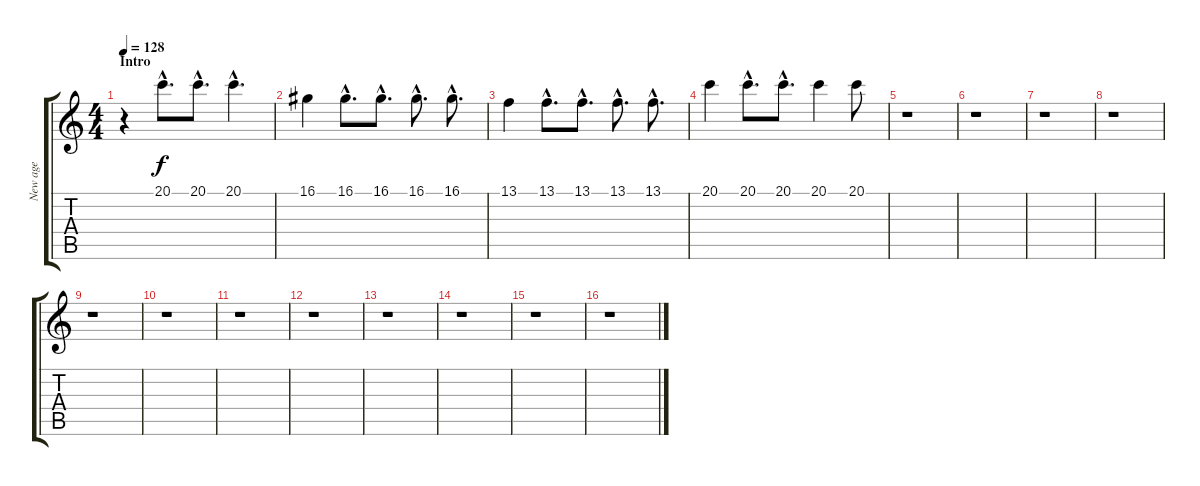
\track ("New age" "New age") {instrument pad1newage}
\staff {score tabs}
\tuning (E4 B3 G3 D3 A2 E2) {hide}
\ts (4 4)
\section ("" "Intro")
\tempo 128
\clef g2
\ks c
r.4{dy f instrument pad1newage} 20.1{hac}.8{d} 20.1{hac}.8{d} 20.1{hac}.4{d} |
16.1.4 16.1{hac}.8{d} 16.1{hac}.8{d} 16.1{hac}.8{d} 16.1{hac}.8{d} |
13.1.4 13.1{hac}.8{d} 13.1{hac}.8{d} 13.1{hac}.8{d} 13.1{hac}.8{d} |
20.1.4 20.1{hac}.8{d} 20.1{hac}.8{d} 20.1.4 20.1.8 |
r.1 |
r.1 |
r.1 |
r.1 |
r.1 |
r.1 |
r.1 |
r.1 |
r.1 |
r.1 |
r.1 |
r.1
